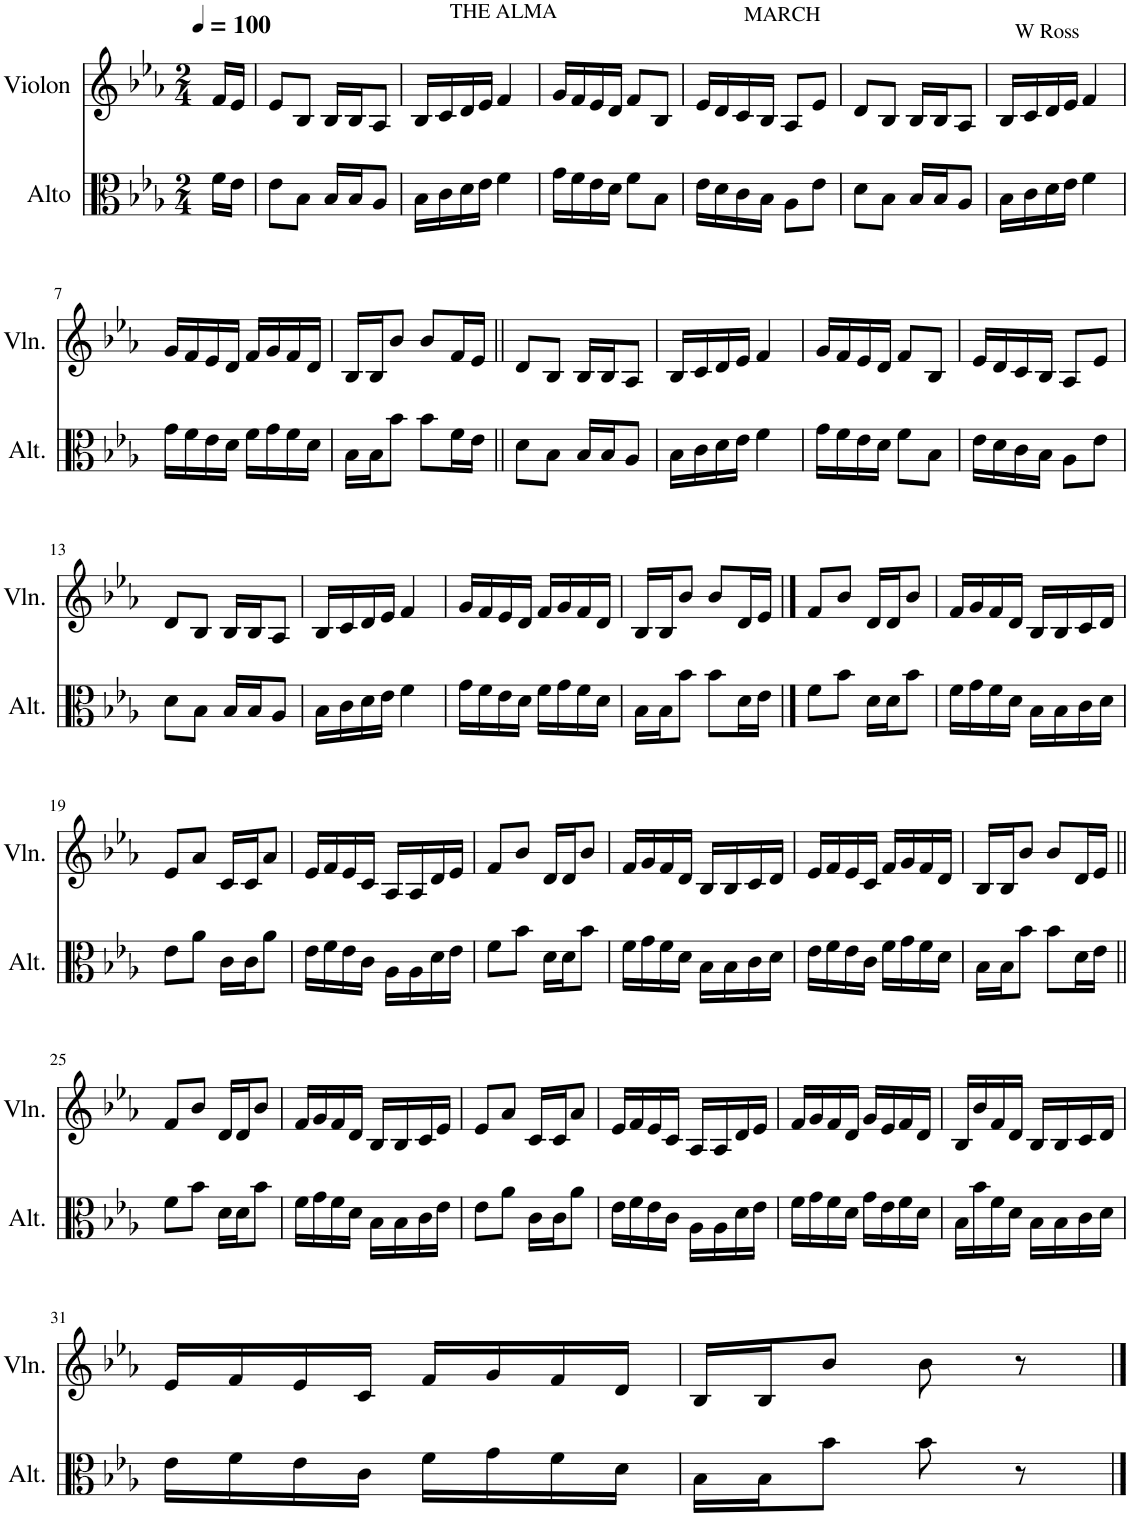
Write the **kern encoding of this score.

**kern	**kern
*part2	*part1
*staff2	*staff1
*I"Alto	*I"Violon
*I'Alt.	*I'Vln.
*clefC3	*clefG2
*k[b-e-a-]	*k[b-e-a-]
*M2/4	*M2/4
=	=
16f\LL	16f/LL
16e-\JJ	16e-/JJ
=1	=1
*	*MM100
8e-\L	8e-/L
8B-\J	8B-/J
16B-/LL	16B-/LL
16B-/J	16B-/J
8A-/J	8A-/J
=2	=2
!	!LO:TX:a:t=THE ALMA
16B-\LL	16B-/LL
16c\	16c/
16d\	16d/
16e-\JJ	16e-/JJ
4f\	4f/
=3	=3
16g\LL	16g/LL
16f\	16f/
16e-\	16e-/
16d\JJ	16d/JJ
8f\L	8f/L
8B-\J	8B-/J
=4	=4
16e-\LL	16e-/LL
16d\	16d/
16c\	16c/
16B-\JJ	16B-/JJ
8A-\L	8A-/L
8e-\J	8e-/J
=5	=5
!	!LO:TX:a:t=MARCH
8d\L	8d/L
8B-\J	8B-/J
16B-/LL	16B-/LL
16B-/J	16B-/J
8A-/J	8A-/J
=6	=6
!	!LO:TX:a:t=W Ross
16B-\LL	16B-/LL
16c\	16c/
16d\	16d/
16e-\JJ	16e-/JJ
4f\	4f/
!!LO:LB:g=z
=7	=7
16g\LL	16g/LL
16f\	16f/
16e-\	16e-/
16d\JJ	16d/JJ
16f\LL	16f/LL
16g\	16g/
16f\	16f/
16d\JJ	16d/JJ
=8	=8
16B-\LL	16B-/LL
16B-\J	16B-/J
8b-\J	8b-/J
8b-\L	8b-/L
16f\L	16f/L
16e-\JJ	16e-/JJ
=9||	=9||
8d\L	8d/L
8B-\J	8B-/J
16B-/LL	16B-/LL
16B-/J	16B-/J
8A-/J	8A-/J
=10	=10
16B-\LL	16B-/LL
16c\	16c/
16d\	16d/
16e-\JJ	16e-/JJ
4f\	4f/
=11	=11
16g\LL	16g/LL
16f\	16f/
16e-\	16e-/
16d\JJ	16d/JJ
8f\L	8f/L
8B-\J	8B-/J
=12	=12
16e-\LL	16e-/LL
16d\	16d/
16c\	16c/
16B-\JJ	16B-/JJ
8A-\L	8A-/L
8e-\J	8e-/J
!!LO:LB:g=z
=13	=13
8d\L	8d/L
8B-\J	8B-/J
16B-/LL	16B-/LL
16B-/J	16B-/J
8A-/J	8A-/J
=14	=14
16B-\LL	16B-/LL
16c\	16c/
16d\	16d/
16e-\JJ	16e-/JJ
4f\	4f/
=15	=15
16g\LL	16g/LL
16f\	16f/
16e-\	16e-/
16d\JJ	16d/JJ
16f\LL	16f/LL
16g\	16g/
16f\	16f/
16d\JJ	16d/JJ
=16	=16
16B-\LL	16B-/LL
16B-\J	16B-/J
8b-\J	8b-/J
8b-\L	8b-/L
16d\L	16d/L
16e-\JJ	16e-/JJ
==17	==17
8f\L	8f/L
8b-\J	8b-/J
16d\LL	16d/LL
16d\J	16d/J
8b-\J	8b-/J
=18	=18
16f\LL	16f/LL
16g\	16g/
16f\	16f/
16d\JJ	16d/JJ
16B-\LL	16B-/LL
16B-\	16B-/
16c\	16c/
16d\JJ	16d/JJ
!!LO:LB:g=z
=19	=19
8e-\L	8e-/L
8a-\J	8a-/J
16c\LL	16c/LL
16c\J	16c/J
8a-\J	8a-/J
=20	=20
16e-\LL	16e-/LL
16f\	16f/
16e-\	16e-/
16c\JJ	16c/JJ
16A-\LL	16A-/LL
16A-\	16A-/
16d\	16d/
16e-\JJ	16e-/JJ
=21	=21
8f\L	8f/L
8b-\J	8b-/J
16d\LL	16d/LL
16d\J	16d/J
8b-\J	8b-/J
=22	=22
16f\LL	16f/LL
16g\	16g/
16f\	16f/
16d\JJ	16d/JJ
16B-\LL	16B-/LL
16B-\	16B-/
16c\	16c/
16d\JJ	16d/JJ
=23	=23
16e-\LL	16e-/LL
16f\	16f/
16e-\	16e-/
16c\JJ	16c/JJ
16f\LL	16f/LL
16g\	16g/
16f\	16f/
16d\JJ	16d/JJ
=24	=24
16B-\LL	16B-/LL
16B-\J	16B-/J
8b-\J	8b-/J
8b-\L	8b-/L
16d\L	16d/L
16e-\JJ	16e-/JJ
!!LO:LB:g=z
=25||	=25||
8f\L	8f/L
8b-\J	8b-/J
16d\LL	16d/LL
16d\J	16d/J
8b-\J	8b-/J
=26	=26
16f\LL	16f/LL
16g\	16g/
16f\	16f/
16d\JJ	16d/JJ
16B-\LL	16B-/LL
16B-\	16B-/
16c\	16c/
16e-\JJ	16e-/JJ
=27	=27
8e-\L	8e-/L
8a-\J	8a-/J
16c\LL	16c/LL
16c\J	16c/J
8a-\J	8a-/J
=28	=28
16e-\LL	16e-/LL
16f\	16f/
16e-\	16e-/
16c\JJ	16c/JJ
16A-\LL	16A-/LL
16A-\	16A-/
16d\	16d/
16e-\JJ	16e-/JJ
=29	=29
16f\LL	16f/LL
16g\	16g/
16f\	16f/
16d\JJ	16d/JJ
16g\LL	16g/LL
16e-\	16e-/
16f\	16f/
16d\JJ	16d/JJ
=30	=30
16B-\LL	16B-/LL
16b-\	16b-/
16f\	16f/
16d\JJ	16d/JJ
16B-\LL	16B-/LL
16B-\	16B-/
16c\	16c/
16d\JJ	16d/JJ
!!LO:LB:g=z
=31	=31
16e-\LL	16e-/LL
16f\	16f/
16e-\	16e-/
16c\JJ	16c/JJ
16f\LL	16f/LL
16g\	16g/
16f\	16f/
16d\JJ	16d/JJ
=32	=32
16B-\LL	16B-/LL
16B-\J	16B-/J
8b-\J	8b-/J
8b-\	8b-\
8r	8r
==	==
*-	*-
